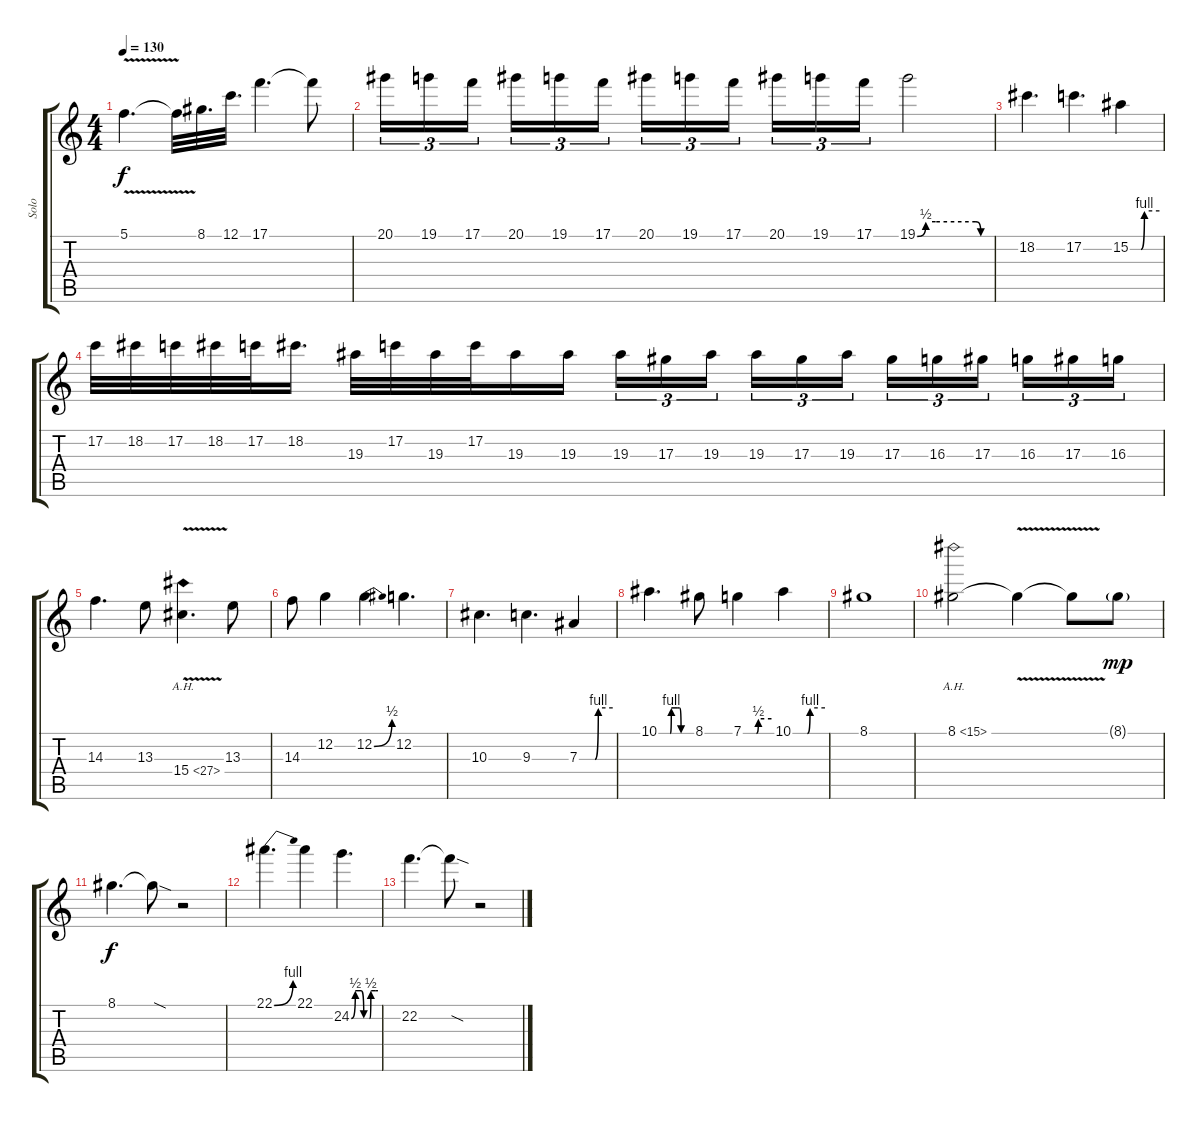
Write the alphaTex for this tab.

\track ("Solo" "Solo") {instrument distortionguitar}
\staff {score tabs}
\tuning (C4 G3 Eb3 Bb2 F2 C2) {hide}
\ts (4 4)
\tempo 130
\clef g2
\ks c
5.1{v}.4{d dy f} 5.1{t}.32 8.1.32{d} 12.1.32{d} 17.1.4{d} 17.1{t}.8 |
20.1.16{tu (3 2)} 19.1.16{tu (3 2)} 17.1.16{tu (3 2) beam splitsecondary} 20.1.16{tu (3 2)} 19.1.16{tu (3 2)} 17.1.16{tu (3 2)} 20.1.16{tu (3 2)} 19.1.16{tu (3 2)} 17.1.16{tu (3 2) beam splitsecondary} 20.1.16{tu (3 2)} 19.1.16{tu (3 2)} 17.1.16{tu (3 2)} 19.1{be (custom 0 0 7 2 15 2 48 2 52 0 60 0)}.2 |
18.2.4{d} 17.2.4{d} 15.2{be (custom 0 0 15 0 22 0 29 4 60 4)}.4 |
17.2.32 18.2.32 17.2.32 18.2.32 17.2.32 18.2.16{d} 19.3.32 17.2.32 19.3.32 17.2.32 19.3.16 19.3.16 19.3.16{tu (3 2)} 17.3.16{tu (3 2)} 19.3.16{tu (3 2) beam splitsecondary} 19.3.16{tu (3 2)} 17.3.16{tu (3 2)} 19.3.16{tu (3 2)} 17.3.16{tu (3 2)} 16.3.16{tu (3 2)} 17.3.16{tu (3 2) beam splitsecondary} 16.3.16{tu (3 2)} 17.3.16{tu (3 2)} 16.3.16{tu (3 2)} |
14.3.4{d} 13.3.8 15.4{ah 12 v}.4{d} 13.3.8 |
14.3.8 12.2.4 12.2{be (bend 0 0 60 2)}.4 12.2.4{d} |
10.3.4{d} 9.3.4{d} 7.3{be (custom 0 0 28 0 34 4 60 4)}.4 |
10.1{be (custom 0 0 18 0 21 0 23 4 35 4 38 4 41 0 60 0)}.4{d} 8.1.8 7.1{be (custom 0 0 28 0 32 2 60 2)}.4 10.1{be (custom 0 0 27 0 32 4 60 4)}.4 |
8.1.1 |
8.1{ah 7}.2 8.1{v t}.4 8.1{t}.8 8.1{g}.8{dy mp} |
8.1.4{d dy f} 8.1{sod t}.8 r.2 |
22.1{be (bend 0 0 60 4)}.4{d} 22.1.4 24.2{be (custom 0 0 9 2 15 2 22 2 28 0 41 0 44 2 46 2 55 2 60 2)}.4{d} |
22.2.4{d} 22.2{sod t}.8 r.2
